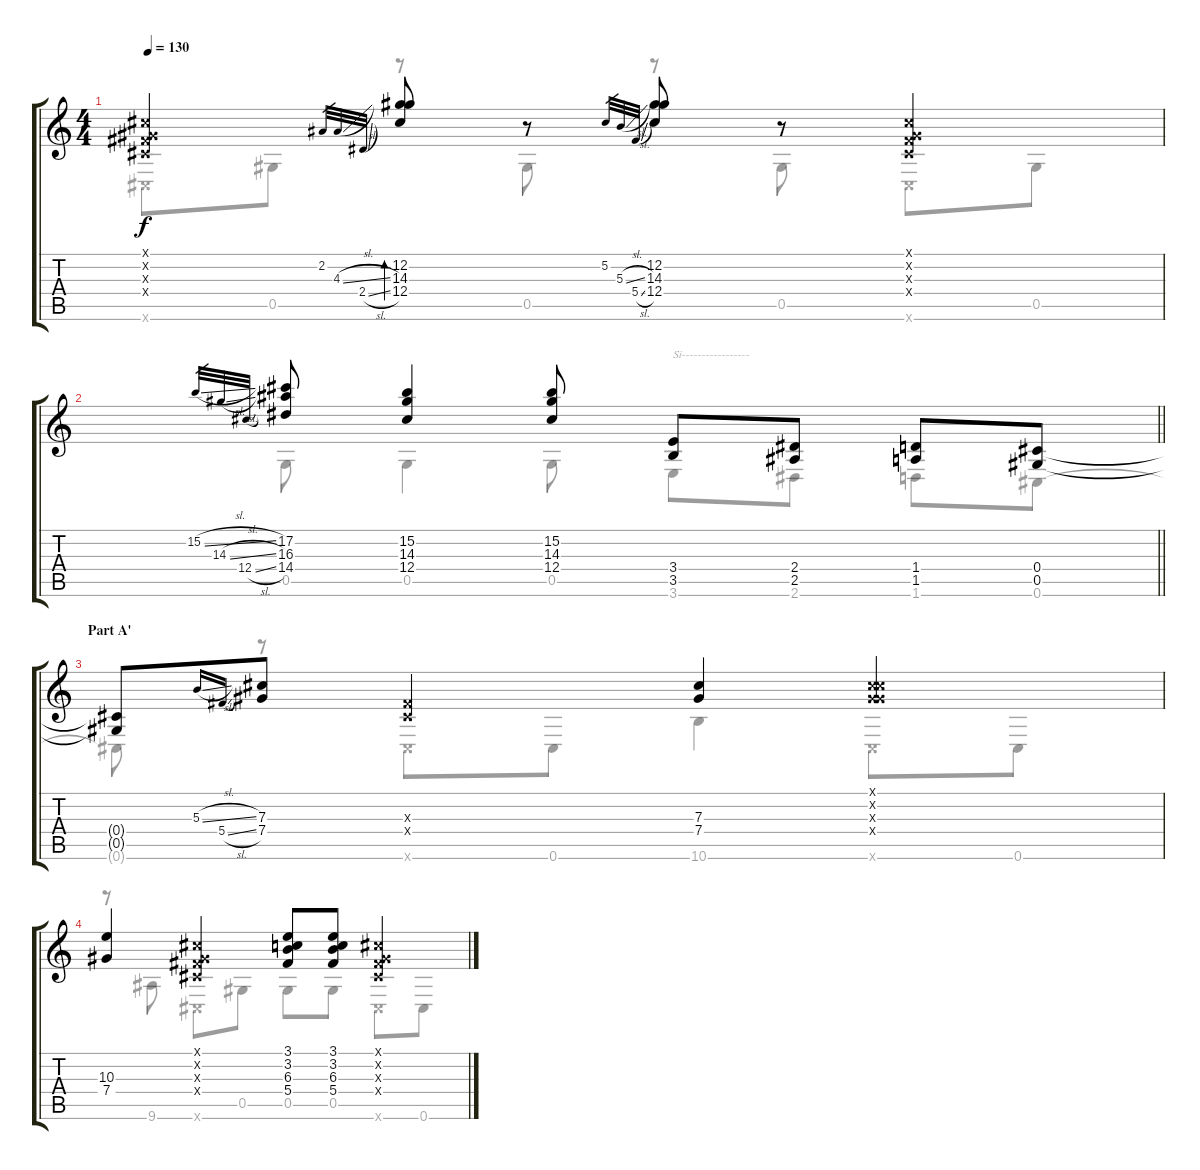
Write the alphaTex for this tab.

\track "" {instrument acousticguitarsteel}
\staff {score tabs}
\tuning (Db4 Ab3 Gb3 Db3 Ab2 Db2) {hide}
\voice
\ts (4 4)
\tempo 130
\clef g2
\ks c
(0.1{x} 0.2{x} 0.3{x} 0.4{x}).4{dy f} 2.2.32{gr} 4.3{sl}.32{gr} 2.4{sl}.32{gr} (12.2 14.3 12.4).8{bd 60} r.8 5.2.32{gr} 5.3{sl}.32{gr} 5.4{sl}.32{gr} (12.2 14.3 12.4).8 r.8 (0.1{x} 0.2{x} 0.3{x} 0.4{x}).4 |
\barLineRight lightlight
15.2{sl}.32{gr} 14.3{sl}.32{gr} 12.4{sl}.32{gr} (17.2 16.3 14.4).8 (15.2 14.3 12.4).4 (15.2 14.3 12.4).8 (3.4 3.5).8 (2.4 2.5).8 (1.4 1.5).8 (0.4 0.5).8 |
\section ("" "Part A'")
(0.4{t} 0.5{t}).8 5.3{sl}.16{gr onbeat} 5.4{sl}.16{gr onbeat} (7.3 7.4).8 (0.3{x} 0.4{x}).4 (7.3 7.4).4 (0.1{x} 0.2{x} 7.3{x} 7.4{x}).4 |
(10.3 7.4).4 (0.1{x} 0.2{x} 0.3{x} 0.4{x}).4 (3.1 3.2 6.3 5.4).8 (3.1 3.2 6.3 5.4).8 (0.1{x} 0.2{x} 0.3{x} 0.4{x}).4
\voice
\clef g2
\ottava regular
\simile none
\ks c
0.6{x}.8{dy f} 0.5.8 r.8 0.5.8 r.8 0.5.8 0.6{x}.8 0.5.8 |
\barLineRight lightlight
0.5.8 0.5.4 0.5.8 3.6.8{txt "Si-----------------"} 2.6.8 1.6.8 0.6.8 |
0.6{t}.8 r.8 0.6{x}.8 0.6.8 10.6.4 0.6{x}.8 0.6.8 |
r.8 9.6.8 0.6{x}.8 0.5.8 0.5.8 0.5.8 0.6{x}.8 0.6.8
